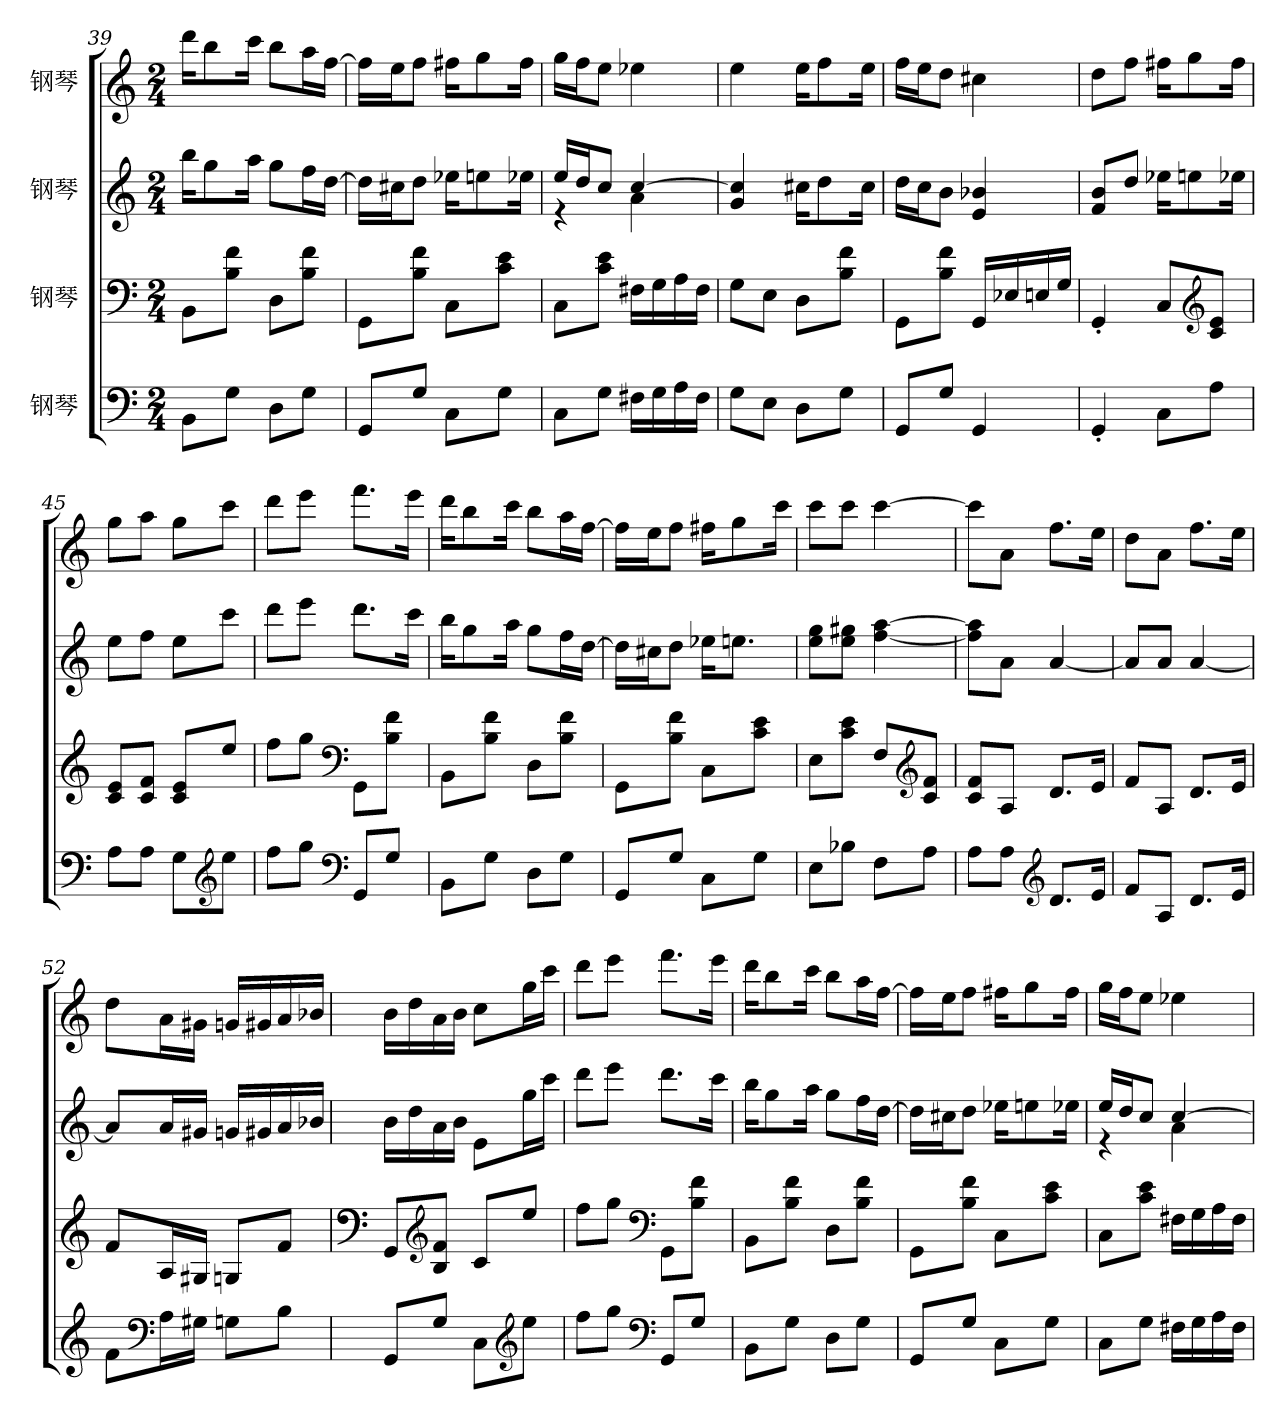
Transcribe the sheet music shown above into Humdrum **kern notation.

**kern	**kern	**kern	**kern
*part4	*part3	*part2	*part1
*staff4	*staff3	*staff2	*staff1
*I"钢琴	*I"钢琴	*I"钢琴	*I"钢琴
!!LO:LB:g=z
*clefF4	*clefF4	*clefG2	*clefG2
*k[]	*k[]	*k[]	*k[]
*M2/4	*M2/4	*M2/4	*M2/4
=39	=39	=39	=39
8BB\L	8BB\L	16bb\KL	16ddd\KL
.	.	8gg\	8bb\
8G\J	8B\ 8f\J	.	.
.	.	16aa\Jk	16ccc\Jk
8D\L	8D\L	8gg\L	8bb\L
8G\J	8B\ 8f\J	16ff\L	16aa\L
.	.	[16dd\JJ	[16ff\JJ
=40	=40	=40	=40
8GG/L	8GG\L	16dd\LL]	16ff\LL]
.	.	16cc#X\J	16ee\J
8G/J	8B\ 8f\J	8dd\J	8ff\J
8C\L	8C\L	16ee-X\KL	16ff#X\KL
.	.	8een\	8gg\
8G\J	8c\ 8e\J	.	.
.	.	16ee-X\Jk	16ff#\Jk
=41	=41	=41	=41
*	*	*^	*
8C\L	8C\L	16ee/LL	4r	16gg\LL
.	.	16dd/J	.	16ff\J
8G\J	8c\ 8e\J	8cc/J	.	8ee\J
16F#X\LL	16F#X\LL	[4cc/	4a\	4ee-X\
16G\	16G\	.	.	.
16A\	16A\	.	.	.
16F#\JJ	16F#\JJ	.	.	.
*	*	*v	*v	*
=42	=42	=42	=42
8G\L	8G\L	4g/ 4cc/]	4ee\
8E\J	8E\J	.	.
8D\L	8D\L	16cc#X\KL	16ee\KL
.	.	8dd\	8ff\
8G\J	8B\ 8f\J	.	.
.	.	16cc#\Jk	16ee\Jk
=43	=43	=43	=43
8GG/L	8GG\L	16dd\LL	16ff\LL
.	.	16cc\J	16ee\J
8G/J	8B\ 8f\J	8b\J	8dd\J
4GG/	16GG/LL	4e/ 4b-X/	4cc#X\
.	16E-X/	.	.
.	16En/	.	.
.	16G/JJ	.	.
!!LO:LB:g=z
=44	=44	=44	=44
4GG'/	4GG'/	8f/ 8b/L	8dd\L
.	.	8dd/J	8ff\J
8C\L	8C/L	16ee-X\KL	16ff#X\KL
.	.	8een\	8gg\
*	*clefG2	*	*
8A\J	8c/ 8e/J	.	.
.	.	16ee-X\Jk	16ff#\Jk
=45	=45	=45	=45
8A\L	8c/ 8e/L	8ee\L	8gg\L
8A\J	8c/ 8f/J	8ff\J	8aa\J
8G\L	8c/ 8e/L	8ee\L	8gg\L
*clefG2	*	*	*
8ee\J	8ee/J	8ccc\J	8ccc\J
=46	=46	=46	=46
8ff\L	8ff\L	8ddd\L	8ddd\L
8gg\J	8gg\J	8eee\J	8eee\J
*clefF4	*clefF4	*	*
8GG/L	8GG\L	8.ddd\L	8.fff\L
8G/J	8B\ 8f\J	.	.
.	.	16ccc\Jk	16eee\Jk
=47	=47	=47	=47
8BB\L	8BB\L	16bb\KL	16ddd\KL
.	.	8gg\	8bb\
8G\J	8B\ 8f\J	.	.
.	.	16aa\Jk	16ccc\Jk
8D\L	8D\L	8gg\L	8bb\L
8G\J	8B\ 8f\J	16ff\L	16aa\L
.	.	[16dd\JJ	[16ff\JJ
=48	=48	=48	=48
8GG/L	8GG\L	16dd\LL]	16ff\LL]
.	.	16cc#X\J	16ee\J
8G/J	8B\ 8f\J	8dd\J	8ff\J
8C\L	8C\L	16ee-X\KL	16ff#X\KL
.	.	8.een\J	8gg\
8G\J	8c\ 8e\J	.	.
.	.	.	16ccc\Jk
!!LO:PB:g=z
=49	=49	=49	=49
8E\L	8E\L	8ee\ 8gg\L	8ccc\L
8B-X\J	8c\ 8e\J	8ee\ 8gg#X\J	8ccc\J
8F\L	8F/L	[4ff\ [4aa\	[4ccc\
*	*clefG2	*	*
8A\J	8c/ 8f/J	.	.
=50	=50	=50	=50
8A\L	8c/ 8f/L	8ff\] 8aa\]L	8ccc\L]
8A\J	8A/J	8a\J	8a\J
*clefG2	*	*	*
8.d/L	8.d/L	[4a/	8.ff\L
16e/Jk	16e/Jk	.	16ee\Jk
=51	=51	=51	=51
8f/L	8f/L	8a/L]	8dd\L
8A/J	8A/J	8a/J	8a\J
8.d/L	8.d/L	[4a/	8.ff\L
16e/Jk	16e/Jk	.	16ee\Jk
=52	=52	=52	=52
8f\L	8f/L	8a/L]	8dd\L
*clefF4	*	*	*
16A\L	16A/L	16a/L	16a\L
16G#X\JJ	16G#X/JJ	16g#X/JJ	16g#X\JJ
8Gn\L	8Gn/L	16gn/LL	16gn/LL
.	.	16g#X/	16g#X/
8B\J	8f/J	16a/	16a/
.	.	16b-X/JJ	16b-X/JJ
!!LO:LB:g=z
=53	=53	=53	=53
*	*clefF4	*	*
8GG/L	8GG/L	16b\LL	16b\LL
.	.	16dd\	16dd\
*	*clefG2	*	*
8G/J	8B/ 8f/J	16a\	16a\
.	.	16b\JJ	16b\JJ
8C\L	8c/L	8e\L	8cc\L
*clefG2	*	*	*
8ee\J	8ee/J	16gg\L	16gg\L
.	.	16ccc\JJ	16ccc\JJ
=54	=54	=54	=54
8ff\L	8ff\L	8ddd\L	8ddd\L
8gg\J	8gg\J	8eee\J	8eee\J
*clefF4	*clefF4	*	*
8GG/L	8GG\L	8.ddd\L	8.fff\L
8G/J	8B\ 8f\J	.	.
.	.	16ccc\Jk	16eee\Jk
=55	=55	=55	=55
8BB\L	8BB\L	16bb\KL	16ddd\KL
.	.	8gg\	8bb\
8G\J	8B\ 8f\J	.	.
.	.	16aa\Jk	16ccc\Jk
8D\L	8D\L	8gg\L	8bb\L
8G\J	8B\ 8f\J	16ff\L	16aa\L
.	.	[16dd\JJ	[16ff\JJ
=56	=56	=56	=56
8GG/L	8GG\L	16dd\LL]	16ff\LL]
.	.	16cc#X\J	16ee\J
8G/J	8B\ 8f\J	8dd\J	8ff\J
8C\L	8C\L	16ee-X\KL	16ff#X\KL
.	.	8een\	8gg\
8G\J	8c\ 8e\J	.	.
.	.	16ee-X\Jk	16ff#\Jk
=57	=57	=57	=57
*	*	*^	*
8C\L	8C\L	16ee/LL	4r	16gg\LL
.	.	16dd/J	.	16ff\J
8G\J	8c\ 8e\J	8cc/J	.	8ee\J
16F#X\LL	16F#X\LL	[4cc/	4a\	4ee-X\
16G\	16G\	.	.	.
16A\	16A\	.	.	.
16F#\JJ	16F#\JJ	.	.	.
*	*	*v	*v	*
=	=	=	=
*-	*-	*-	*-
